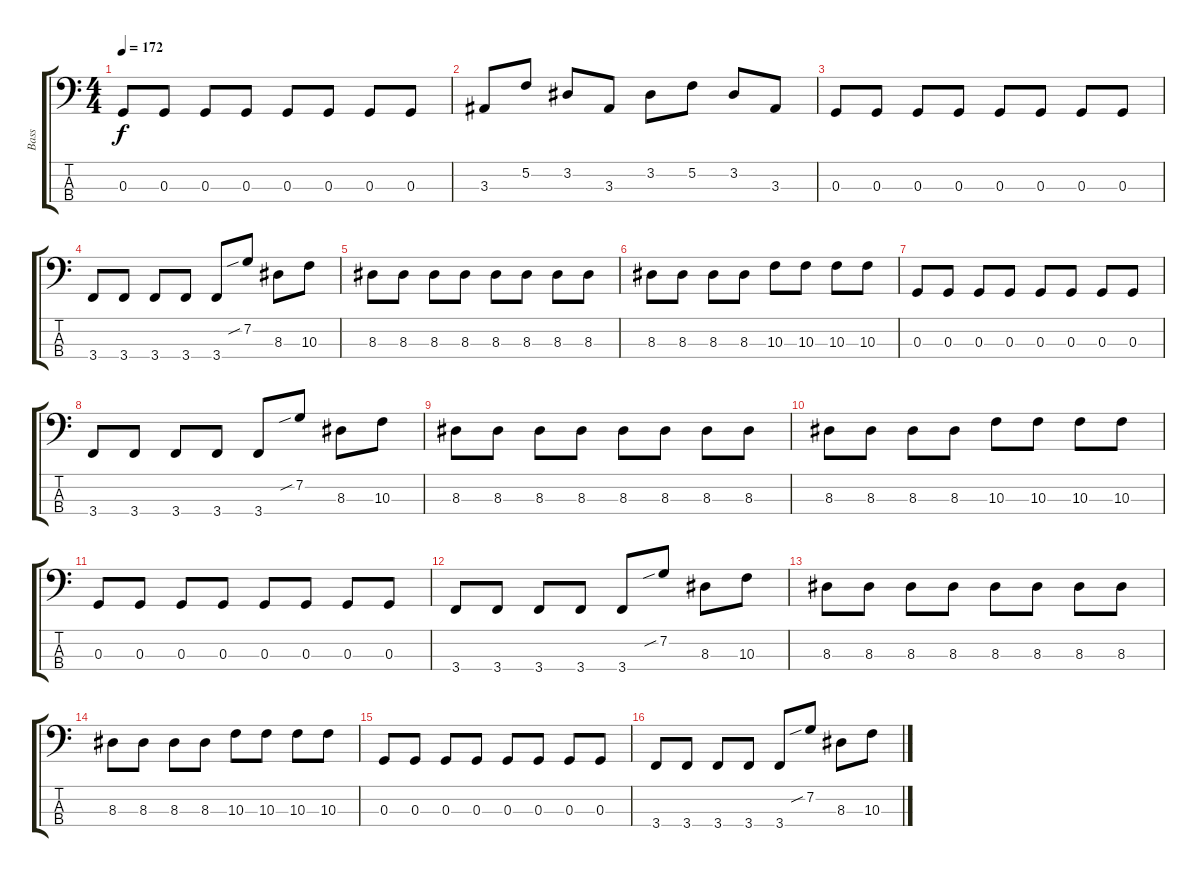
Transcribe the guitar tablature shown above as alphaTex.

\track ("Bass" "Bass") {instrument electricbassfinger}
\staff {score tabs}
\tuning (F2 C2 G1 D1) {hide}
\ts (4 4)
\tempo 172
\clef f4
\ks c
0.3.8{dy f} 0.3.8 0.3.8 0.3.8 0.3.8 0.3.8 0.3.8 0.3.8 |
3.3.8 5.2.8 3.2.8 3.3.8 3.2.8 5.2.8 3.2.8 3.3.8 |
0.3.8 0.3.8 0.3.8 0.3.8 0.3.8 0.3.8 0.3.8 0.3.8 |
3.4.8 3.4.8 3.4.8 3.4.8 3.4.8 7.2{sib}.8 8.3.8 10.3.8 |
8.3.8 8.3.8 8.3.8 8.3.8 8.3.8 8.3.8 8.3.8 8.3.8 |
8.3.8 8.3.8 8.3.8 8.3.8 10.3.8 10.3.8 10.3.8 10.3.8 |
0.3.8 0.3.8 0.3.8 0.3.8 0.3.8 0.3.8 0.3.8 0.3.8 |
3.4.8 3.4.8 3.4.8 3.4.8 3.4.8 7.2{sib}.8 8.3.8 10.3.8 |
8.3.8 8.3.8 8.3.8 8.3.8 8.3.8 8.3.8 8.3.8 8.3.8 |
8.3.8 8.3.8 8.3.8 8.3.8 10.3.8 10.3.8 10.3.8 10.3.8 |
0.3.8 0.3.8 0.3.8 0.3.8 0.3.8 0.3.8 0.3.8 0.3.8 |
3.4.8 3.4.8 3.4.8 3.4.8 3.4.8 7.2{sib}.8 8.3.8 10.3.8 |
8.3.8 8.3.8 8.3.8 8.3.8 8.3.8 8.3.8 8.3.8 8.3.8 |
8.3.8 8.3.8 8.3.8 8.3.8 10.3.8 10.3.8 10.3.8 10.3.8 |
0.3.8 0.3.8 0.3.8 0.3.8 0.3.8 0.3.8 0.3.8 0.3.8 |
3.4.8 3.4.8 3.4.8 3.4.8 3.4.8 7.2{sib}.8 8.3.8 10.3.8
